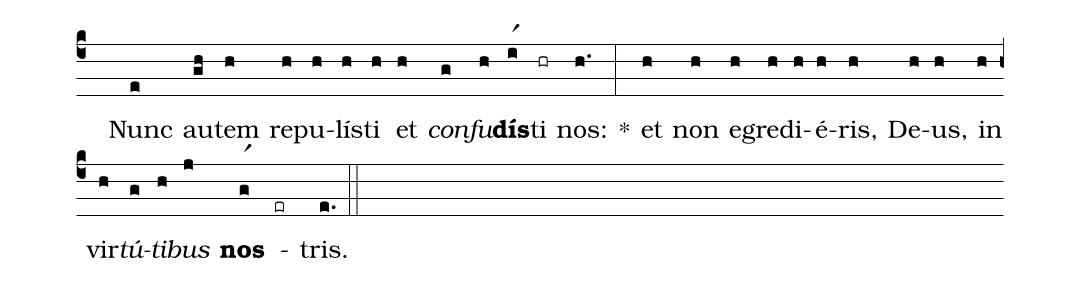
%%
(c4)
( )Nunc(e) au(gh)tem(h) re(h)pu(h)lís(h)ti(h) et(h) <i>con</i>(g)<i>fu</i>(h)<b>dís</b>(ir1)ti(hr) nos:(h.) *(:)
et(h) non(h) e(h)gre(h)di(h)é(h)ris,(h) De(h)us,(h) in(h) vir(h)<i>tú</i>(g)<i>ti</i>(h)<i>bus</i>(j) <b>nos</b>(gr1) -(er) tris.(e.) (::)
